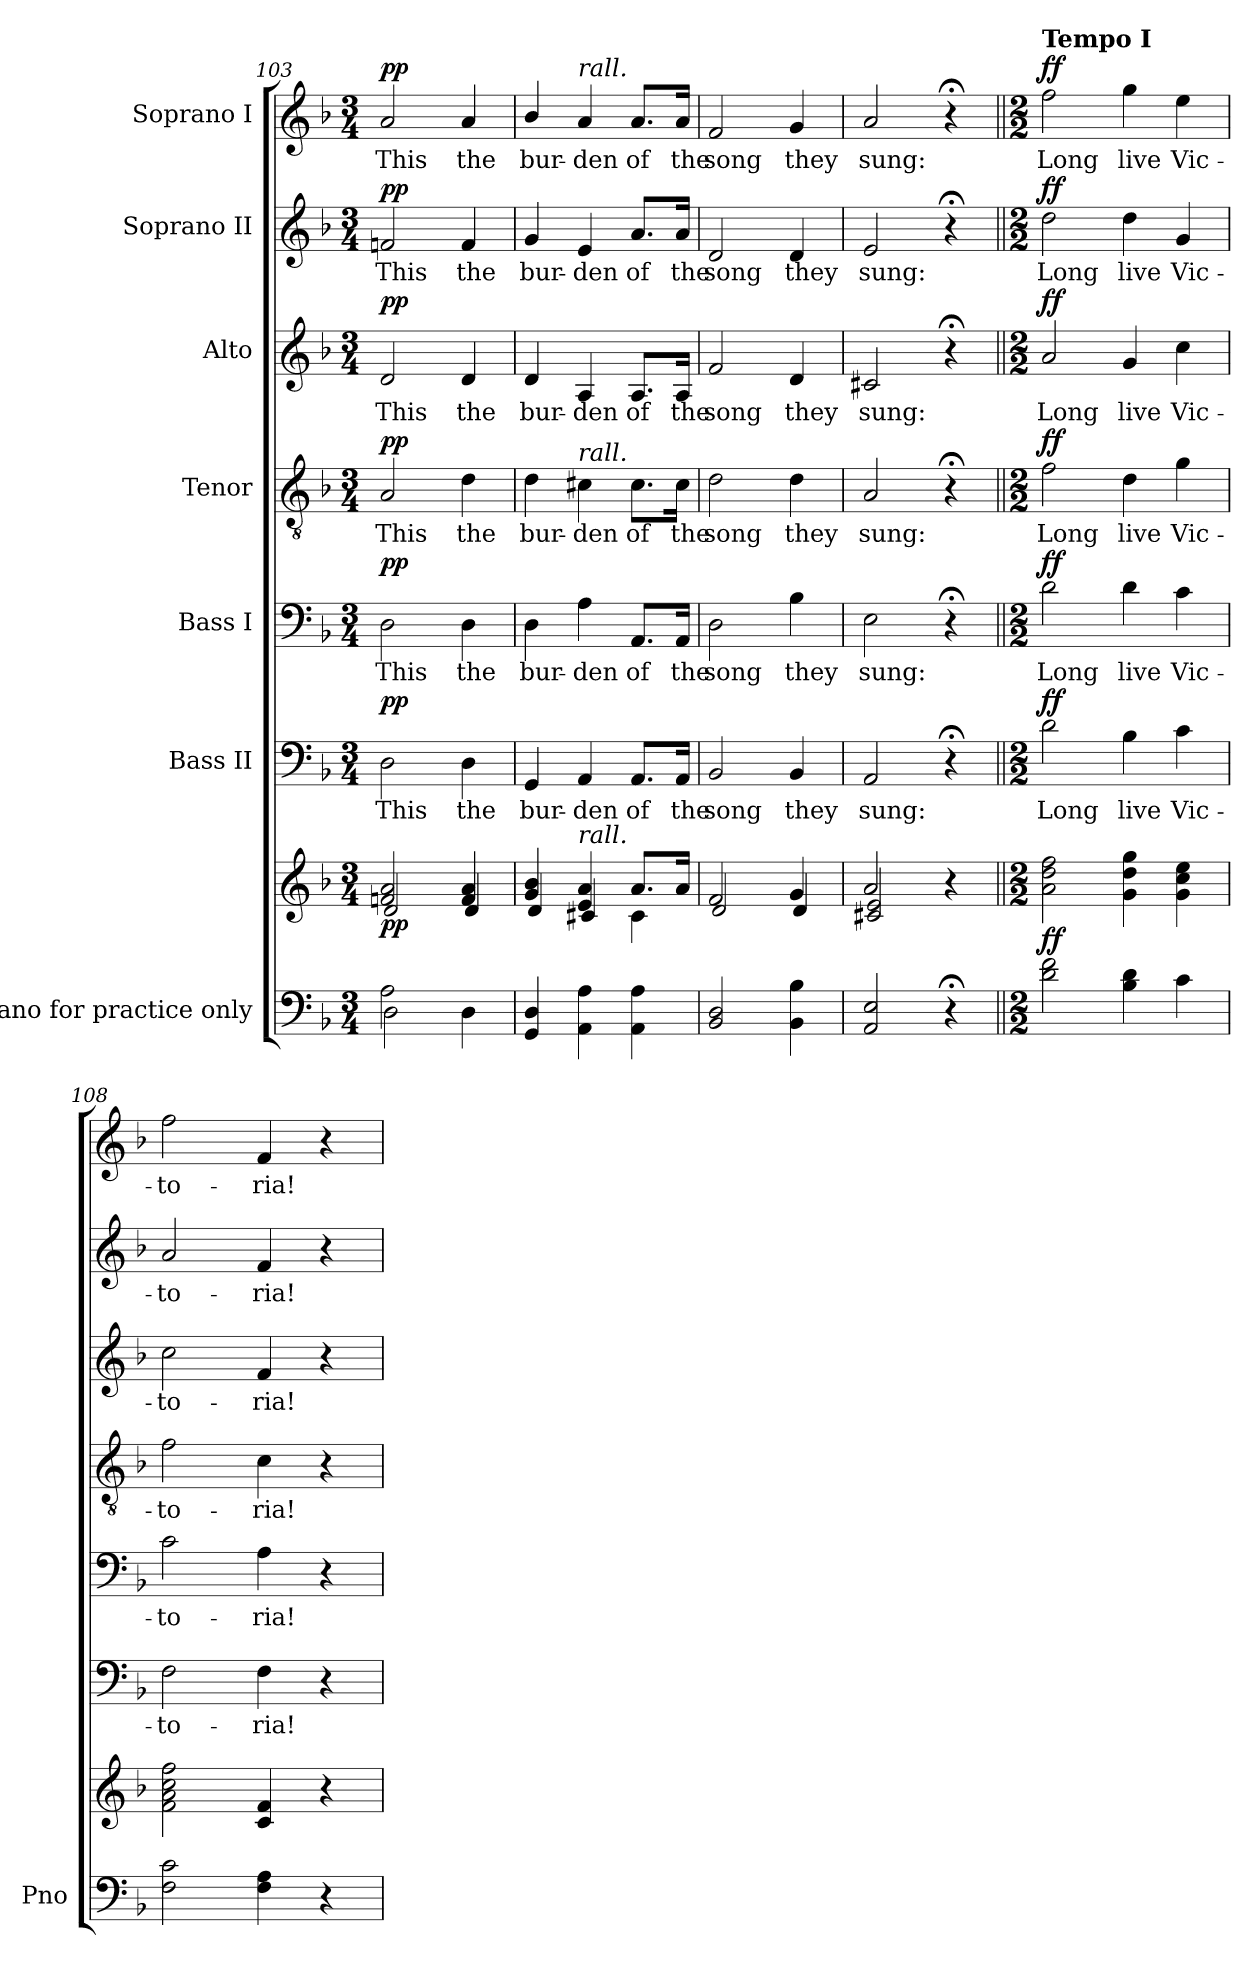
**kern	**kern	**dynam	**kern	**text	**dynam	**kern	**text	**dynam	**kern	**text	**dynam	**kern	**text	**dynam	**kern	**text	**dynam	**kern	**text	**dynam
*part7	*part7	*part7	*part6	*part6	*part6	*part5	*part5	*part5	*part4	*part4	*part4	*part3	*part3	*part3	*part2	*part2	*part2	*part1	*part1	*part1
*staff8	*staff7	*staff7/8	*staff6	*staff6	*staff6	*staff5	*staff5	*staff5	*staff4	*staff4	*staff4	*staff3	*staff3	*staff3	*staff2	*staff2	*staff2	*staff1	*staff1	*staff1
*I"Piano for practice only	*	*	*I"Bass II	*	*	*I"Bass I	*	*	*I"Tenor	*	*	*I"Alto	*	*	*I"Soprano II	*	*	*I"Soprano I	*	*
*I'Pno	*	*	*	*	*	*	*	*	*	*	*	*	*	*	*	*	*	*	*	*
*clefF4	*clefG2	*	*clefF4	*	*	*clefF4	*	*	*clefGv2	*	*	*clefG2	*	*	*clefG2	*	*	*clefG2	*	*
*k[b-]	*k[b-]	*	*k[b-]	*	*	*k[b-]	*	*	*k[b-]	*	*	*k[b-]	*	*	*k[b-]	*	*	*k[b-]	*	*
*M3/4	*M3/4	*	*M3/4	*	*	*M3/4	*	*	*M3/4	*	*	*M3/4	*	*	*M3/4	*	*	*M3/4	*	*
=103	=103	=103	=103	=103	=103	=103	=103	=103	=103	=103	=103	=103	=103	=103	=103	=103	=103	=103	=103	=103
*^	*^	*	*	*	*	*	*	*	*	*	*	*	*	*	*	*	*	*	*	*
!	!	!	!	!LO:DY:b	!	!	!LO:DY:a	!	!	!LO:DY:a	!	!	!LO:DY:a	!	!	!LO:DY:a	!	!	!LO:DY:a	!	!	!LO:DY:a
2A\	2D\	2fn/ 2a/	2d/	pp	2D\	This	pp	2D\	This	pp	2A/	This	pp	2d/	This	pp	2fn/	This	pp	2a/	This	pp
4D\	4ryy	4f/ 4a/	4d/	.	4D\	the	.	4D\	the	.	4d\	the	.	4d/	the	.	4f/	the	.	4a/	the	.
*v	*v	*	*	*	*	*	*	*	*	*	*	*	*	*	*	*	*	*	*	*	*	*
=104	=104	=104	=104	=104	=104	=104	=104	=104	=104	=104	=104	=104	=104	=104	=104	=104	=104	=104	=104	=104	=104
*	*	*^	*	*	*	*	*	*	*	*	*	*	*	*	*	*	*	*	*	*	*
4GG/ 4D/	4g/ 4b-/	2ryy	4d/	.	4GG/	bur-	.	4D\	bur-	.	4d\	bur-	.	4d/	bur-	.	4g/	bur-	.	4b-/	bur-	.
!	!	!	!	!	!	!	!	!	!	!	!	!	!	!	!	!	!	!	!	!LO:TX:i:t=rall.	!	!
!	!	!	!	!	!	!	!	!	!	!	!LO:TX:i:t=rall.	!	!	!	!	!	!	!	!	!	!	!
!	!LO:TX:i:t=rall.	!	!	!	!	!	!	!	!	!	!	!	!	!	!	!	!	!	!	!	!	!
4AA\ 4A\	4e/ 4a/	.	4c#X/	.	4AA/	-den	.	4A\	-den	.	4c#X\	-den	.	4A/	-den	.	4e/	-den	.	4a/	-den	.
4AA\ 4A\	8.a/L	4c#\	4ryy	.	8.AA/L	of	.	8.AA/L	of	.	8.c#\L	of	.	8.A/L	of	.	8.a/L	of	.	8.a/L	of	.
.	16a/Jk	.	.	.	16AA/Jk	the	.	16AA/Jk	the	.	16c#\Jk	the	.	16A/Jk	the	.	16a/Jk	the	.	16a/Jk	the	.
*	*	*v	*v	*	*	*	*	*	*	*	*	*	*	*	*	*	*	*	*	*	*	*
=105	=105	=105	=105	=105	=105	=105	=105	=105	=105	=105	=105	=105	=105	=105	=105	=105	=105	=105	=105	=105	=105
2BB-/ 2D/	2f/	2d/	.	2BB-/	song	.	2D\	song	.	2d\	song	.	2f/	song	.	2d/	song	.	2f/	song	.
4BB-\ 4B-\	4g/	4d/	.	4BB-/	they	.	4B-\	they	.	4d\	they	.	4d/	they	.	4d/	they	.	4g/	they	.
=106	=106	=106	=106	=106	=106	=106	=106	=106	=106	=106	=106	=106	=106	=106	=106	=106	=106	=106	=106	=106	=106
2AA/ 2E/	2a/	2c#X/ 2e/	.	2AA/	sung:	.	2E\	sung:	.	2A/	sung:	.	2c#X/	sung:	.	2e/	sung:	.	2a/	sung:	.
4r;<	4r	4ryy	.	4r;<	.	.	4r;<	.	.	4r;<	.	.	4r;<	.	.	4r;<	.	.	4r;<	.	.
*	*v	*v	*	*	*	*	*	*	*	*	*	*	*	*	*	*	*	*	*	*	*
=107||	=107||	=107||	=107||	=107||	=107||	=107||	=107||	=107||	=107||	=107||	=107||	=107||	=107||	=107||	=107||	=107||	=107||	=107||	=107||	=107||
*M2/2	*M2/2	*	*M2/2	*	*	*M2/2	*	*	*M2/2	*	*	*M2/2	*	*	*M2/2	*	*	*M2/2	*	*
*	*^	*	*	*	*	*	*	*	*	*	*	*	*	*	*	*	*	*	*	*
!	!	!	!	!	!	!	!	!	!	!	!	!	!	!	!	!	!	!	!LO:TX:a:B:t=Tempo I	!	!
!	!	!	!LO:DY:b	!	!	!LO:DY:a	!	!	!LO:DY:a	!	!	!LO:DY:a	!	!	!LO:DY:a	!	!	!LO:DY:a	!	!	!LO:DY:a
*	*v	*v	*	*	*	*	*	*	*	*	*	*	*	*	*	*	*	*	*	*	*
2d\ 2f\	2a\ 2dd\ 2ff\	ff	2d\	Long	ff	2d\	Long	ff	2f\	Long	ff	2a/	Long	ff	2dd\	Long	ff	2ff\	Long	ff
4B-\ 4d\	4g\ 4dd\ 4gg\	.	4B-\	live	.	4d\	live	.	4d\	live	.	4g/	live	.	4dd\	live	.	4gg\	live	.
4c\	4g\ 4cc\ 4ee\	.	4c\	Vic-	.	4c\	Vic-	.	4g\	Vic-	.	4cc\	Vic-	.	4g/	Vic-	.	4ee\	Vic-	.
=108	=108	=108	=108	=108	=108	=108	=108	=108	=108	=108	=108	=108	=108	=108	=108	=108	=108	=108	=108	=108
2F\ 2c\	2f\ 2a\ 2cc\ 2ff\	.	2F\	-to-	.	2c\	-to-	.	2f\	-to-	.	2cc\	-to-	.	2a/	-to-	.	2ff\	-to-	.
4F\ 4A\	4c/ 4f/	.	4F\	-ria!	.	4A\	-ria!	.	4c\	-ria!	.	4f/	-ria!	.	4f/	-ria!	.	4f/	-ria!	.
4r	4r	.	4r	.	.	4r	.	.	4r	.	.	4r	.	.	4r	.	.	4r	.	.
=	=	=	=	=	=	=	=	=	=	=	=	=	=	=	=	=	=	=	=	=
*-	*-	*-	*-	*-	*-	*-	*-	*-	*-	*-	*-	*-	*-	*-	*-	*-	*-	*-	*-	*-
